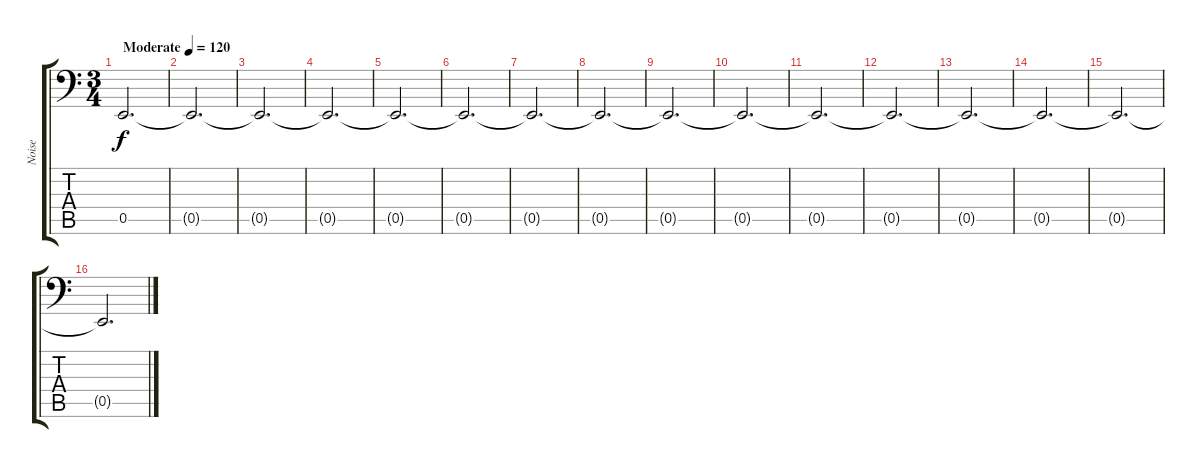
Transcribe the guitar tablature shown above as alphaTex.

\track ("Noise" "Noise") {instrument applause}
\staff {score tabs}
\tuning (B3 Gb3 D3 A2 E2 A1) {hide}
\ts (3 4)
\tempo (120 "Moderate")
\clef f4
\ks c
0.5.2{d dy f volume 13 instrument applause} |
0.5{t}.2{d} |
0.5{t}.2{d} |
0.5{t}.2{d} |
0.5{t}.2{d} |
0.5{t}.2{d} |
0.5{t}.2{d} |
0.5{t}.2{d} |
0.5{t}.2{d} |
0.5{t}.2{d} |
0.5{t}.2{d} |
0.5{t}.2{d} |
0.5{t}.2{d} |
0.5{t}.2{d} |
0.5{t}.2{d} |
0.5{t}.2{d}
